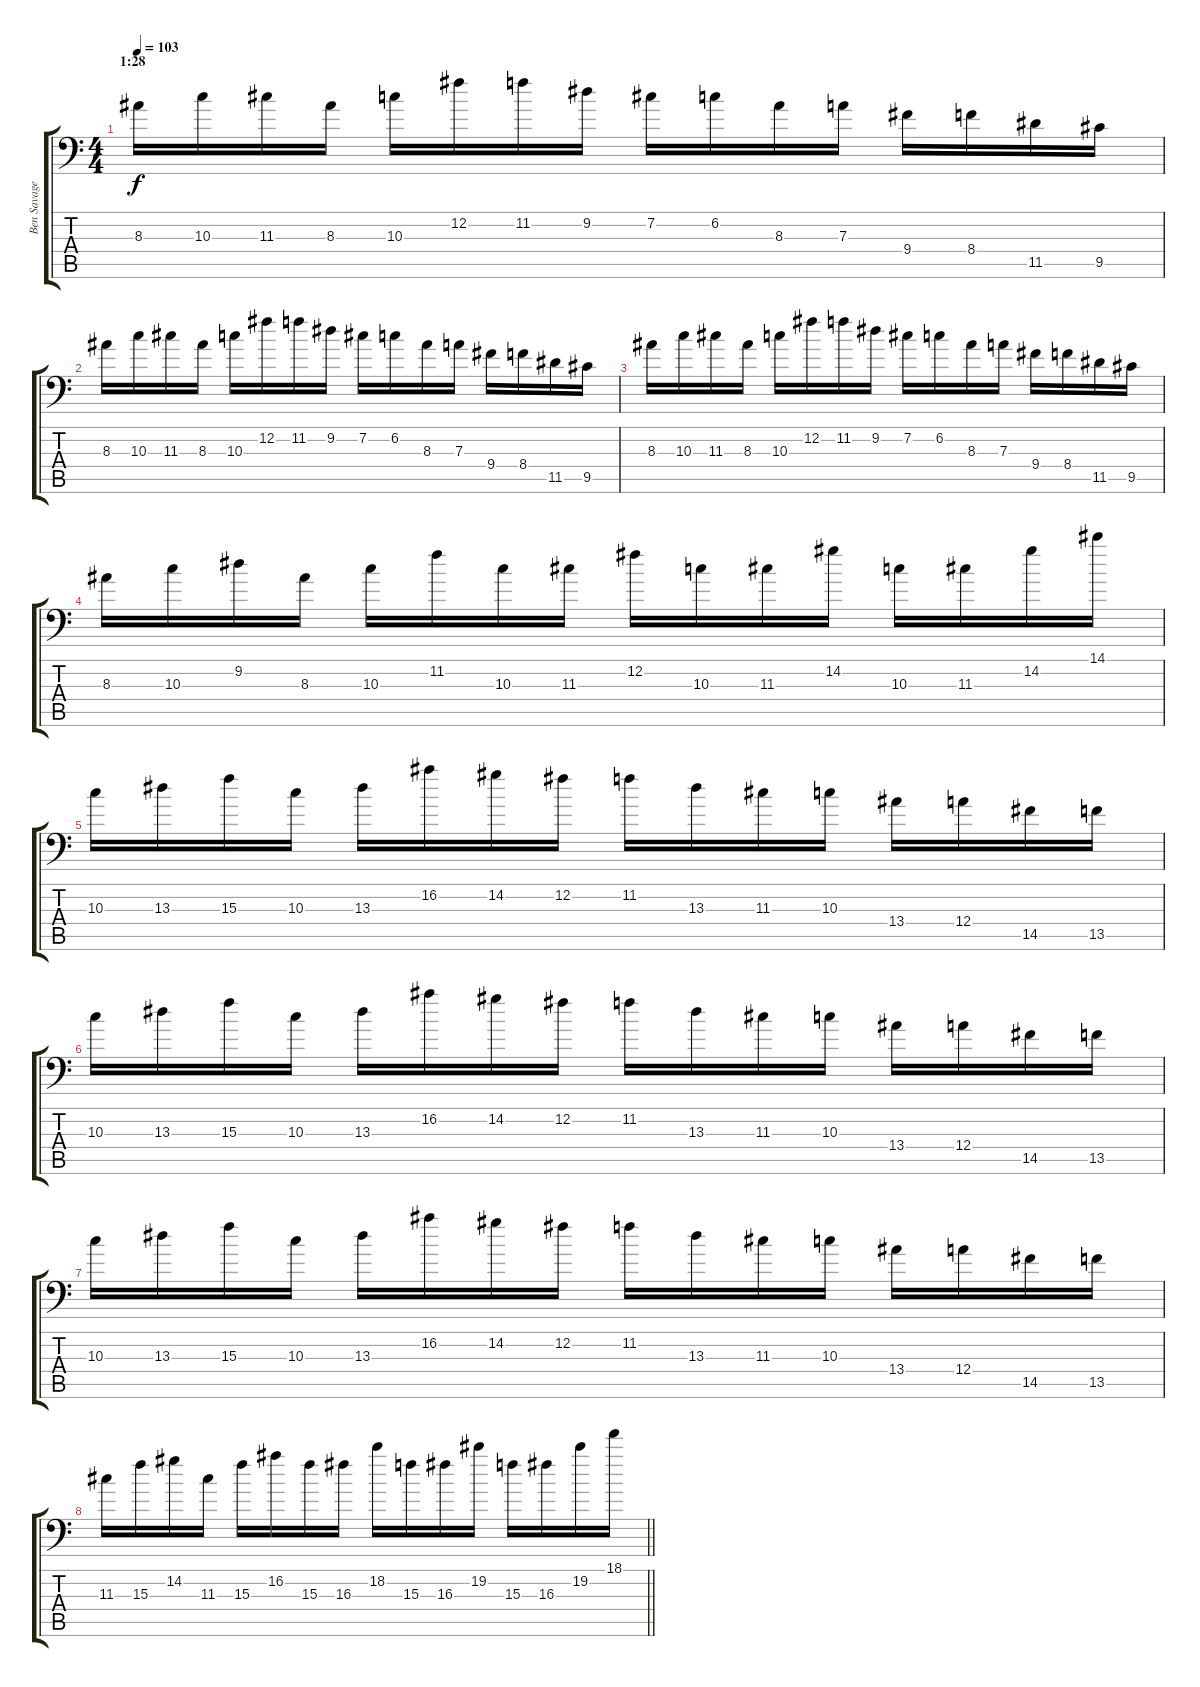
\track ("Ben Savage" "Ben Savage") {instrument distortionguitar}
\staff {score tabs}
\tuning (B3 Gb3 D3 A2 E2 A1) {hide}
\ts (4 4)
\section ("" "1:28")
\tempo 103
\clef f4
\ks c
8.3.16{dy f} 10.3.16 11.3.16 8.3.16 10.3.16 12.2.16 11.2.16 9.2.16 7.2.16 6.2.16 8.3.16 7.3.16 9.4.16 8.4.16 11.5.16 9.5.16 |
8.3.16 10.3.16 11.3.16 8.3.16 10.3.16 12.2.16 11.2.16 9.2.16 7.2.16 6.2.16 8.3.16 7.3.16 9.4.16 8.4.16 11.5.16 9.5.16 |
8.3.16 10.3.16 11.3.16 8.3.16 10.3.16 12.2.16 11.2.16 9.2.16 7.2.16 6.2.16 8.3.16 7.3.16 9.4.16 8.4.16 11.5.16 9.5.16 |
8.3.16 10.3.16 9.2.16 8.3.16 10.3.16 11.2.16 10.3.16 11.3.16 12.2.16 10.3.16 11.3.16 14.2.16 10.3.16 11.3.16 14.2.16 14.1.16 |
10.3.16 13.3.16 15.3.16 10.3.16 13.3.16 16.2.16 14.2.16 12.2.16 11.2.16 13.3.16 11.3.16 10.3.16 13.4.16 12.4.16 14.5.16 13.5.16 |
10.3.16 13.3.16 15.3.16 10.3.16 13.3.16 16.2.16 14.2.16 12.2.16 11.2.16 13.3.16 11.3.16 10.3.16 13.4.16 12.4.16 14.5.16 13.5.16 |
10.3.16 13.3.16 15.3.16 10.3.16 13.3.16 16.2.16 14.2.16 12.2.16 11.2.16 13.3.16 11.3.16 10.3.16 13.4.16 12.4.16 14.5.16 13.5.16 |
\barLineRight lightlight
11.3.16 15.3.16 14.2.16 11.3.16 15.3.16 16.2.16 15.3.16 16.3.16 18.2.16 15.3.16 16.3.16 19.2.16 15.3.16 16.3.16 19.2.16 18.1.16
